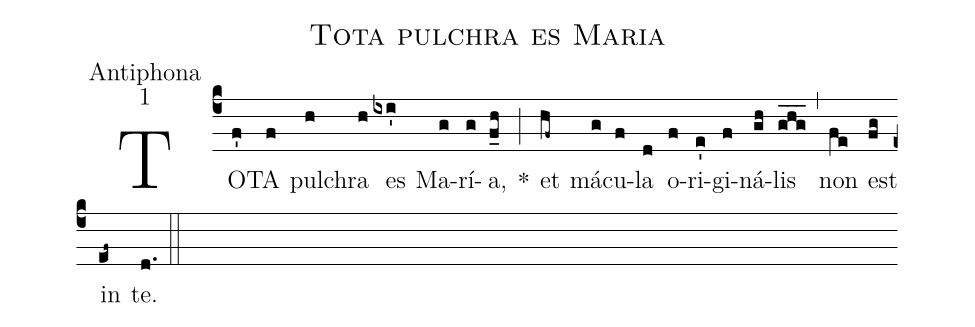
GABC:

name:Tota pulchra es Maria;
office-part:Antiphona;
mode:1;
%%
(c4) TO(f')TA(f) pul(h)chra(h) es(ixi') Ma(g)rí(g)a,(f_h) *(;) et(hf~) má(g)cu(f)la(d) o(f)ri(e')gi(f)ná(gh)lis(ghg___) (,) non(fe) est(fg) in(ef~) te.(d.) (::)
